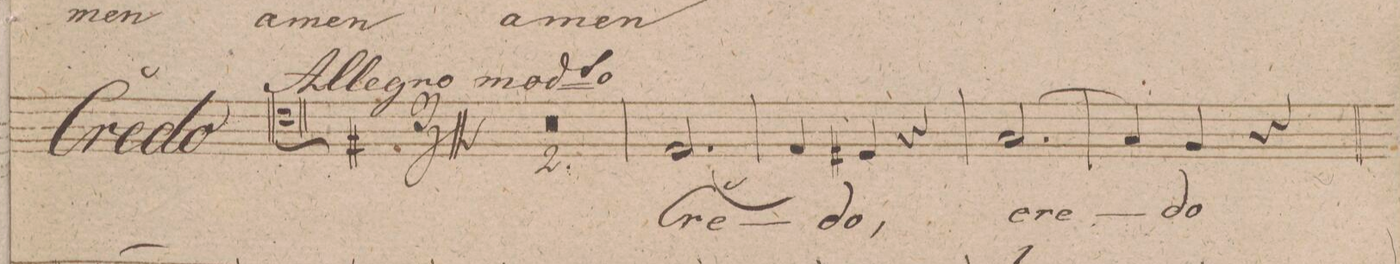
**kern	**text	**dynam
*I"Tenore.	*	*
*clefC4	*	*
*k[f#]	*	*
*M3/4	*	*
1.r	.	.
=2	=2	=2
=3	=3	=3
[2.E/	Cre-	.
=4	=4	=4
4E/]	.	.
4D#X/	-do,	.
4r	.	.
=5	=5	=5
[2.G/	cre-	.
=6	=6	=6
4G/]	.	.
4F#/	-do	.
4r	.	.
=7	=7	=7
*-	*-	*-
